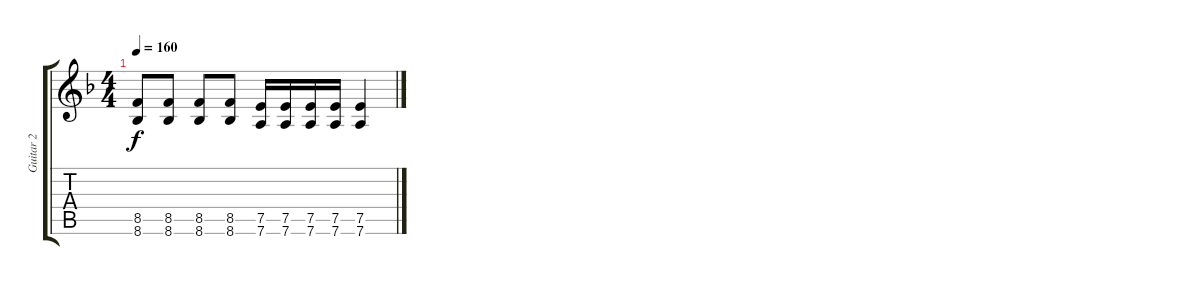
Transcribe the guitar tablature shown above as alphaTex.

\track ("Guitar 2" "Guitar 2") {instrument distortionguitar}
\staff {score tabs}
\tuning (E4 B3 G3 D3 A2 D2) {hide}
\ts (4 4)
\tempo 160
\clef g2
\ks f
(8.5 8.6).8{dy f} (8.5 8.6).8 (8.5 8.6).8 (8.5 8.6).8 (7.5 7.6).16 (7.5 7.6).16 (7.5 7.6).16 (7.5 7.6).16 (7.5 7.6).4
